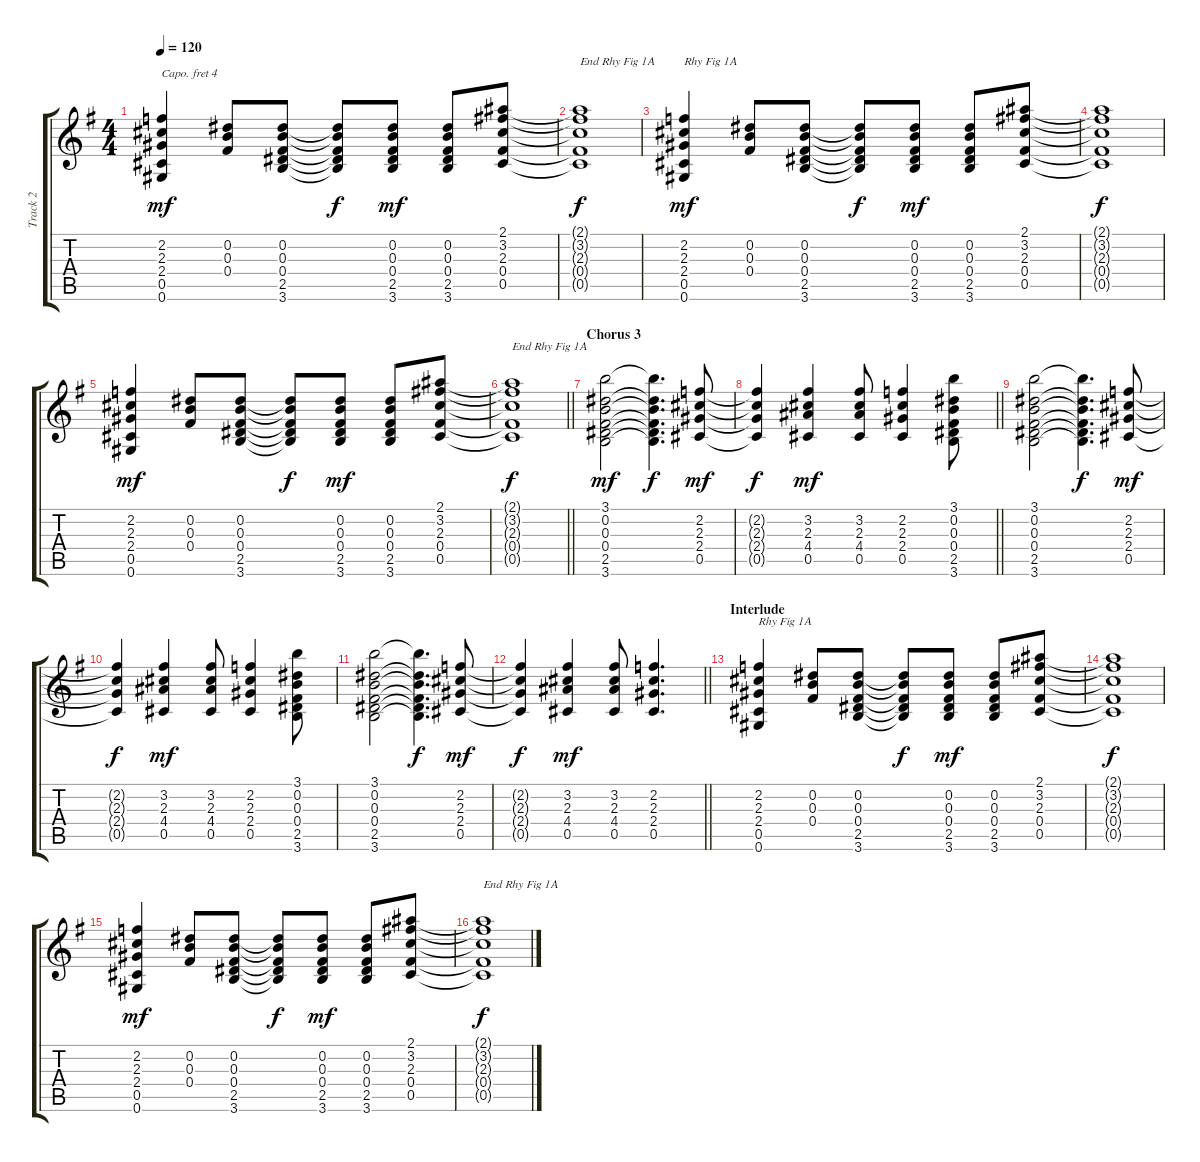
\track ("Track 2" "Track 2") {instrument electricguitarclean}
\staff {score tabs}
\capo 4
\tuning (E4 B3 G3 D3 A2 E2) {hide}
\ts (4 4)
\tempo 120
\clef g2
\ks g
(2.2 2.3 2.4 0.5 0.6).4{dy mf} (0.2 0.3 0.4).8 (0.2 0.3 0.4 2.5 3.6).8 (0.2{t} 0.3{t} 0.4{t} 2.5{t} 3.6{t}).8{dy f} (0.2 0.3 0.4 2.5 3.6).8{dy mf} (0.2 0.3 0.4 2.5 3.6).8 (2.1 3.2 2.3 0.4 0.5).8 |
(2.1{t} 3.2{t} 2.3{t} 0.4{t} 0.5{t}).1{txt "End Rhy Fig 1A" dy f} |
(2.2 2.3 2.4 0.5 0.6).4{txt "Rhy Fig 1A" dy mf} (0.2 0.3 0.4).8 (0.2 0.3 0.4 2.5 3.6).8 (0.2{t} 0.3{t} 0.4{t} 2.5{t} 3.6{t}).8{dy f} (0.2 0.3 0.4 2.5 3.6).8{dy mf} (0.2 0.3 0.4 2.5 3.6).8 (2.1 3.2 2.3 0.4 0.5).8 |
(2.1{t} 3.2{t} 2.3{t} 0.4{t} 0.5{t}).1{dy f} |
(2.2 2.3 2.4 0.5 0.6).4{dy mf} (0.2 0.3 0.4).8 (0.2 0.3 0.4 2.5 3.6).8 (0.2{t} 0.3{t} 0.4{t} 2.5{t} 3.6{t}).8{dy f} (0.2 0.3 0.4 2.5 3.6).8{dy mf} (0.2 0.3 0.4 2.5 3.6).8 (2.1 3.2 2.3 0.4 0.5).8 |
\barLineRight lightlight
(2.1{t} 3.2{t} 2.3{t} 0.4{t} 0.5{t}).1{txt "End Rhy Fig 1A" dy f} |
\section ("" "Chorus 3")
(3.1 0.2 0.3 0.4 2.5 3.6).2{dy mf} (3.1{t} 0.2{t} 0.3{t} 0.4{t} 2.5{t} 3.6{t}).4{d dy f} (2.2 2.3 2.4 0.5).8{dy mf} |
\barLineRight lightlight
(2.2{t} 2.3{t} 2.4{t} 0.5{t}).4{dy f} (3.2 2.3 4.4 0.5).4{dy mf} (3.2 2.3 4.4 0.5).8 (2.2 2.3 2.4 0.5).4 (3.1 0.2 0.3 0.4 2.5 3.6).8 |
(3.1 0.2 0.3 0.4 2.5 3.6).2 (3.1{t} 0.2{t} 0.3{t} 0.4{t} 2.5{t} 3.6{t}).4{d dy f} (2.2 2.3 2.4 0.5).8{dy mf} |
(2.2{t} 2.3{t} 2.4{t} 0.5{t}).4{dy f} (3.2 2.3 4.4 0.5).4{dy mf} (3.2 2.3 4.4 0.5).8 (2.2 2.3 2.4 0.5).4 (3.1 0.2 0.3 0.4 2.5 3.6).8 |
(3.1 0.2 0.3 0.4 2.5 3.6).2 (3.1{t} 0.2{t} 0.3{t} 0.4{t} 2.5{t} 3.6{t}).4{d dy f} (2.2 2.3 2.4 0.5).8{dy mf} |
\barLineRight lightlight
(2.2{t} 2.3{t} 2.4{t} 0.5{t}).4{dy f} (3.2 2.3 4.4 0.5).4{dy mf} (3.2 2.3 4.4 0.5).8 (2.2 2.3 2.4 0.5).4{d} |
\section ("" "Interlude")
(2.2 2.3 2.4 0.5 0.6).4{txt "Rhy Fig 1A"} (0.2 0.3 0.4).8 (0.2 0.3 0.4 2.5 3.6).8 (0.2{t} 0.3{t} 0.4{t} 2.5{t} 3.6{t}).8{dy f} (0.2 0.3 0.4 2.5 3.6).8{dy mf} (0.2 0.3 0.4 2.5 3.6).8 (2.1 3.2 2.3 0.4 0.5).8 |
(2.1{t} 3.2{t} 2.3{t} 0.4{t} 0.5{t}).1{dy f} |
(2.2 2.3 2.4 0.5 0.6).4{dy mf} (0.2 0.3 0.4).8 (0.2 0.3 0.4 2.5 3.6).8 (0.2{t} 0.3{t} 0.4{t} 2.5{t} 3.6{t}).8{dy f} (0.2 0.3 0.4 2.5 3.6).8{dy mf} (0.2 0.3 0.4 2.5 3.6).8 (2.1 3.2 2.3 0.4 0.5).8 |
(2.1{t} 3.2{t} 2.3{t} 0.4{t} 0.5{t}).1{txt "End Rhy Fig 1A" dy f}
